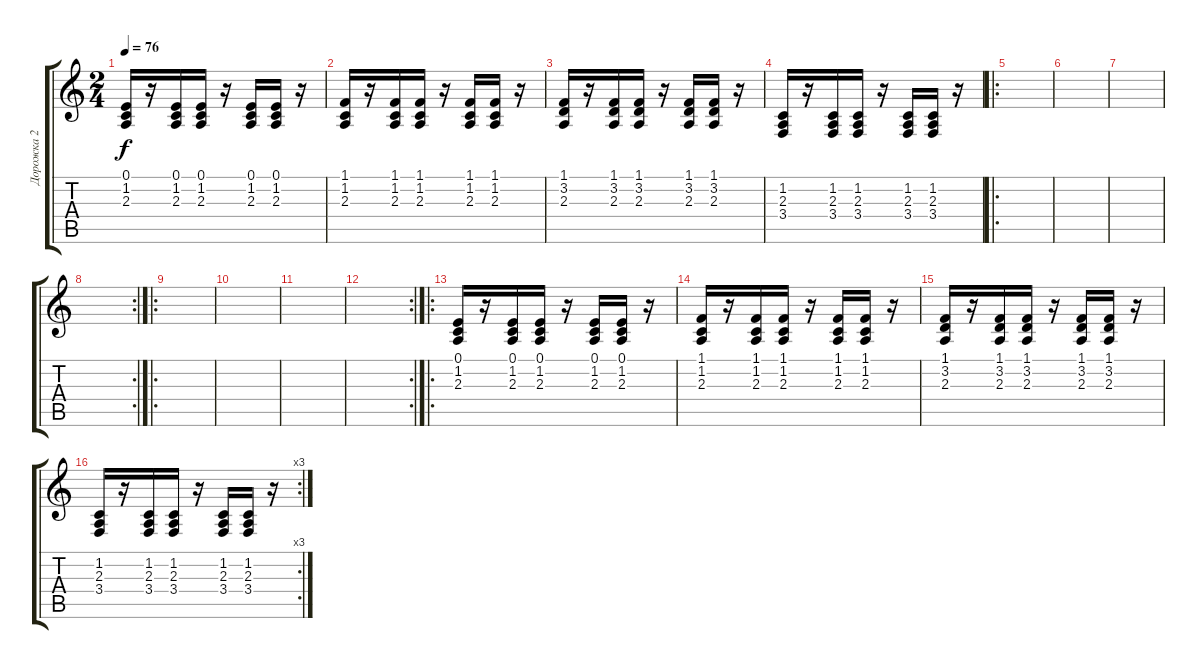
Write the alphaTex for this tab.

\track ("Дорожка 2" "Дорожка 2") {instrument churchorgan}
\staff {score tabs}
\tuning (E4 B3 G3 D3 A2 E2) {hide}
\ts (2 4)
\tempo 76
\clef g2
\ks c
(0.1 1.2 2.3).16{dy f} r.16 (0.1 1.2 2.3).16 (0.1 1.2 2.3).16 r.16 (0.1 1.2 2.3).16 (0.1 1.2 2.3).16 r.16 |
(1.1 1.2 2.3).16 r.16 (1.1 1.2 2.3).16 (1.1 1.2 2.3).16 r.16 (1.1 1.2 2.3).16 (1.1 1.2 2.3).16 r.16 |
(1.1 3.2 2.3).16 r.16 (1.1 3.2 2.3).16 (1.1 3.2 2.3).16 r.16 (1.1 3.2 2.3).16 (1.1 3.2 2.3).16 r.16 |
(1.2 2.3 3.4).16 r.16 (1.2 2.3 3.4).16 (1.2 2.3 3.4).16 r.16 (1.2 2.3 3.4).16 (1.2 2.3 3.4).16 r.16 |
\ro
|
|
|
\rc 2
|
\ro
|
|
|
\rc 2
|
\ro
(0.1 1.2 2.3).16 r.16 (0.1 1.2 2.3).16 (0.1 1.2 2.3).16 r.16 (0.1 1.2 2.3).16 (0.1 1.2 2.3).16 r.16 |
(1.1 1.2 2.3).16 r.16 (1.1 1.2 2.3).16 (1.1 1.2 2.3).16 r.16 (1.1 1.2 2.3).16 (1.1 1.2 2.3).16 r.16 |
(1.1 3.2 2.3).16 r.16 (1.1 3.2 2.3).16 (1.1 3.2 2.3).16 r.16 (1.1 3.2 2.3).16 (1.1 3.2 2.3).16 r.16 |
\rc 3
(1.2 2.3 3.4).16 r.16 (1.2 2.3 3.4).16 (1.2 2.3 3.4).16 r.16 (1.2 2.3 3.4).16 (1.2 2.3 3.4).16 r.16
